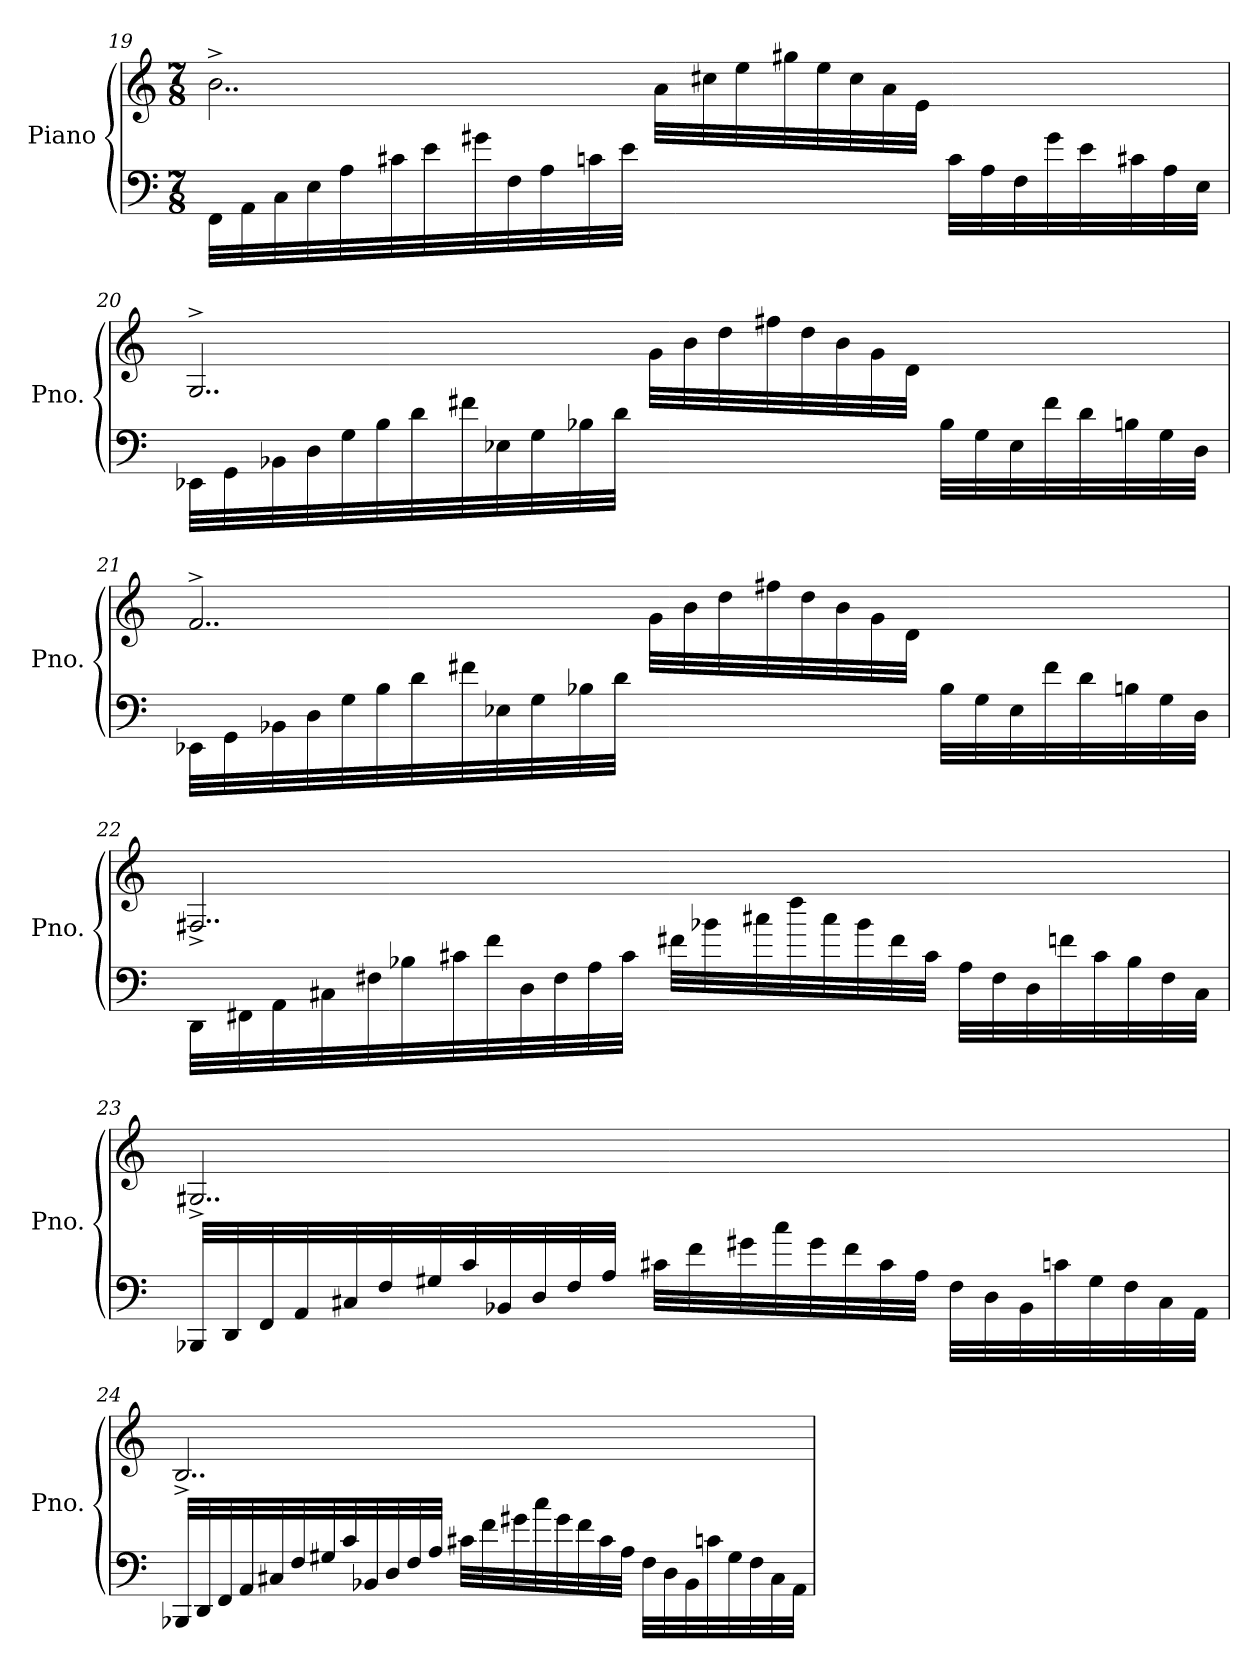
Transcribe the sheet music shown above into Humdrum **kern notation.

**kern	**kern
*part1	*part1
*staff2	*staff1
*I"Piano	*
*I'Pno.	*
!!LO:LB:g=z
*clefF4	*clefG2
*k[]	*k[]
*M7/8	*M7/8
=19	=19
*	*^
32FF\LLL	2..b^\	4.ryy
32AA\	.	.
32C\	.	.
32E\	.	.
32A\	.	.
32c#X\	.	.
32e\	.	.
32g#X\	.	.
32F\	.	.
32A\	.	.
32cn\	.	.
32e\JJJ	.	.
4ryy	.	32a\LLL
.	.	32cc#X\
.	.	32ee\
.	.	32gg#X\
.	.	32ee\
.	.	32cc#\
.	.	32a\
.	.	32e\JJJ
32c\LLL	.	4ryy
32A\	.	.
32F\	.	.
32g#\	.	.
32e\	.	.
32c#X\	.	.
32A\	.	.
32E\JJJ	.	.
!!LO:LB:g=z	!!
=20	=20	=20
32EE-X\LLL	2..G^/	4.ryy
32GG\	.	.
32BB-X\	.	.
32D\	.	.
32G\	.	.
32B\	.	.
32d\	.	.
32f#X\	.	.
32E-X\	.	.
32G\	.	.
32B-X\	.	.
32d\JJJ	.	.
4ryy	.	32g\LLL
.	.	32b\
.	.	32dd\
.	.	32ff#X\
.	.	32dd\
.	.	32b\
.	.	32g\
.	.	32d\JJJ
32B-\LLL	.	4ryy
32G\	.	.
32E-\	.	.
32f#\	.	.
32d\	.	.
32Bn\	.	.
32G\	.	.
32D\JJJ	.	.
!!LO:LB:g=z	!!
=21	=21	=21
32EE-X\LLL	2..f^/	4.ryy
32GG\	.	.
32BB-X\	.	.
32D\	.	.
32G\	.	.
32B\	.	.
32d\	.	.
32f#X\	.	.
32E-X\	.	.
32G\	.	.
32B-X\	.	.
32d\JJJ	.	.
4ryy	.	32g\LLL
.	.	32b\
.	.	32dd\
.	.	32ff#X\
.	.	32dd\
.	.	32b\
.	.	32g\
.	.	32d\JJJ
32B-\LLL	.	4ryy
32G\	.	.
32E-\	.	.
32f#\	.	.
32d\	.	.
32Bn\	.	.
32G\	.	.
32D\JJJ	.	.
*	*v	*v
!!LO:PB:g=z
=22	=22
32DD\LLL	2..F#X^/
32FF#X\	.
32AA\	.
32C#X\	.
32F#X\	.
32B-X\	.
32c#X\	.
32f\	.
32D\	.
32F#\	.
32A\	.
32c#\JJJ	.
32f#X\LLL	.
32b-X\	.
32cc#X\	.
32ff\	.
32cc#\	.
32b-\	.
32f#\	.
32c#\JJJ	.
32A\LLL	.
32F#\	.
32D\	.
32fn\	.
32c#\	.
32B-\	.
32F#\	.
32C#\JJJ	.
!!LO:LB:g=z
=23	=23
32BBB-X/LLL	2..G#X^/
32DD/	.
32FF/	.
32AA/	.
32C#X/	.
32F/	.
32G#X/	.
32c/	.
32BB-X/	.
32D/	.
32F/	.
32A/JJJ	.
32c#X\LLL	.
32f\	.
32g#X\	.
32cc\	.
32g#\	.
32f\	.
32c#\	.
32A\JJJ	.
32F\LLL	.
32D\	.
32BB-\	.
32cn\	.
32G#\	.
32F\	.
32C#\	.
32AA\JJJ	.
!!LO:LB:g=z
=24	=24
32BBB-X/LLL	2..B^/
32DD/	.
32FF/	.
32AA/	.
32C#X/	.
32F/	.
32G#X/	.
32c/	.
32BB-X/	.
32D/	.
32F/	.
32A/JJJ	.
32c#X\LLL	.
32f\	.
32g#X\	.
32cc\	.
32g#\	.
32f\	.
32c#\	.
32A\JJJ	.
32F\LLL	.
32D\	.
32BB-\	.
32cn\	.
32G#\	.
32F\	.
32C#\	.
32AA\JJJ	.
=	=
*-	*-
